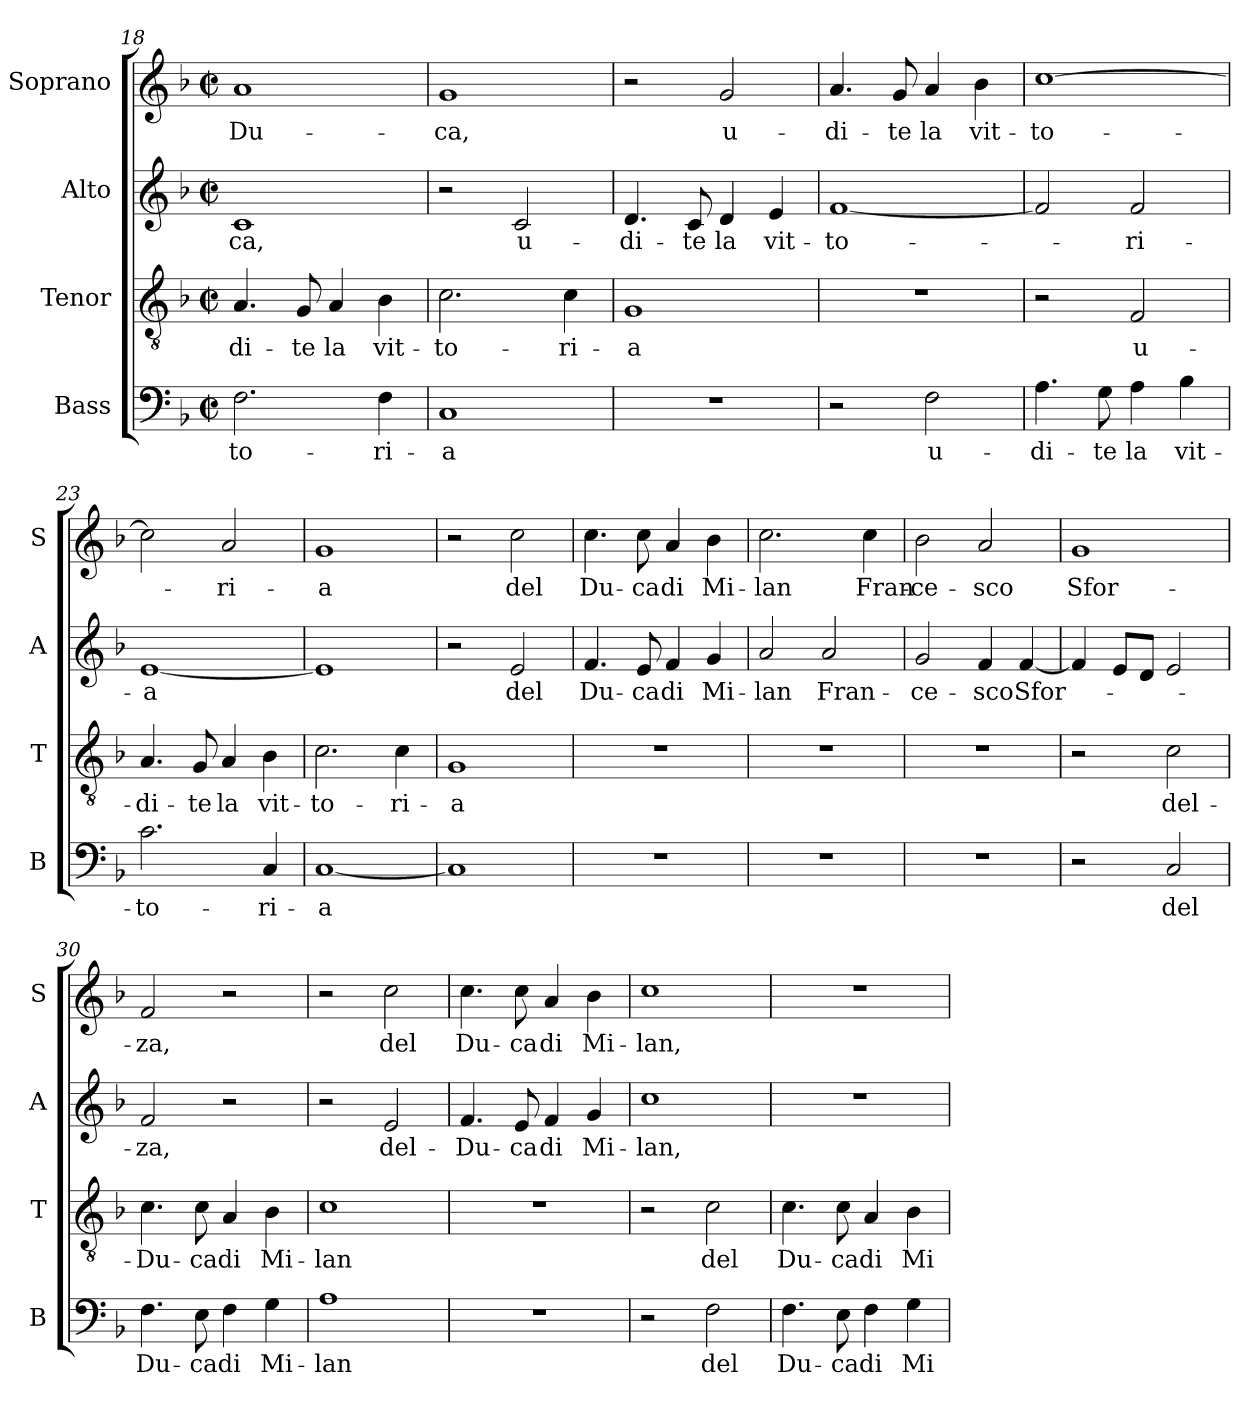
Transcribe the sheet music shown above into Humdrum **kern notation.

**kern	**text	**kern	**text	**kern	**text	**kern	**text
*part4	*part4	*part3	*part3	*part2	*part2	*part1	*part1
*staff4	*staff4	*staff3	*staff3	*staff2	*staff2	*staff1	*staff1
*I"Bass	*	*I"Tenor	*	*I"Alto	*	*I"Soprano	*
*I'B	*	*I'T	*	*I'A	*	*I'S	*
*clefF4	*	*clefGv2	*	*clefG2	*	*clefG2	*
*k[b-]	*	*k[b-]	*	*k[b-]	*	*k[b-]	*
*F:	*	*F:	*	*F:	*	*F:	*
*M2/2	*	*M2/2	*	*M2/2	*	*M2/2	*
*met(c|)	*	*met(c|)	*	*met(c|)	*	*met(c|)	*
=18	=18	=18	=18	=18	=18	=18	=18
2.F\	-to-	4.A/	-di-	1c	-ca,	1a	Du-
.	.	8G/	-te	.	.	.	.
.	.	4A/	la	.	.	.	.
4F\	-ri-	4B-\	vit-	.	.	.	.
=19	=19	=19	=19	=19	=19	=19	=19
1C	-a	2.c\	-to-	2r	.	1g	-ca,
.	.	.	.	2c/	u-	.	.
.	.	4c\	-ri-	.	.	.	.
=20	=20	=20	=20	=20	=20	=20	=20
1r	.	1G	-a	4.d/	-di-	2r	.
.	.	.	.	8c/	-te	.	.
.	.	.	.	4d/	la	2g/	u-
.	.	.	.	4e/	vit-	.	.
!!LO:PB:g=z
=21	=21	=21	=21	=21	=21	=21	=21
2r	.	1r	.	[1f	-to-	4.a/	-di-
.	.	.	.	.	.	8g/	-te
2F\	u-	.	.	.	.	4a/	la
.	.	.	.	.	.	4b-\	vit-
=22	=22	=22	=22	=22	=22	=22	=22
4.A\	-di-	2r	.	2f/]	.	[1cc	-to-
8G\	-te	.	.	.	.	.	.
4A\	la	2F/	u-	2f/	-ri-	.	.
4B-\	vit-	.	.	.	.	.	.
=23	=23	=23	=23	=23	=23	=23	=23
2.c\	-to-	4.A/	-di-	[1e	-a	2cc\]	.
.	.	8G/	-te	.	.	.	.
.	.	4A/	la	.	.	2a/	-ri-
4C/	-ri-	4B-\	vit-	.	.	.	.
=24	=24	=24	=24	=24	=24	=24	=24
[1C	-a	2.c\	-to-	1e]	.	1g	-a
.	.	4c\	-ri-	.	.	.	.
=25	=25	=25	=25	=25	=25	=25	=25
1C]	.	1G	-a	2r	.	2r	.
.	.	.	.	2e/	del	2cc\	del
=26	=26	=26	=26	=26	=26	=26	=26
1r	.	1r	.	4.f/	Du-	4.cc\	Du-
.	.	.	.	8e/	-ca	8cc\	-ca
.	.	.	.	4f/	di	4a/	di
.	.	.	.	4g/	Mi-	4b-\	Mi-
!!LO:LB:g=z
=27	=27	=27	=27	=27	=27	=27	=27
1r	.	1r	.	2a/	-lan	2.cc\	-lan
.	.	.	.	2a/	Fran-	.	.
.	.	.	.	.	.	4cc\	Fran-
=28	=28	=28	=28	=28	=28	=28	=28
1r	.	1r	.	2g/	-ce-	2b-\	-ce-
.	.	.	.	4f/	-sco	2a/	-sco
.	.	.	.	[4f/	Sfor-	.	.
=29	=29	=29	=29	=29	=29	=29	=29
2r	.	2r	.	4f/]	.	1g	Sfor-
.	.	.	.	8e/L	.	.	.
.	.	.	.	8d/J	.	.	.
2C/	del	2c\	del-	2e/	.	.	.
=30	=30	=30	=30	=30	=30	=30	=30
4.F\	Du-	4.c\	-Du-	2f/	-za,	2f/	-za,
8E\	-ca	8c\	-ca	.	.	.	.
4F\	di	4A/	di	2r	.	2r	.
4G\	Mi-	4B-\	Mi-	.	.	.	.
=31	=31	=31	=31	=31	=31	=31	=31
1A	-lan	1c	-lan	2r	.	2r	.
.	.	.	.	2e/	del-	2cc\	del
=32	=32	=32	=32	=32	=32	=32	=32
1r	.	1r	.	4.f/	-Du-	4.cc\	Du-
.	.	.	.	8e/	-ca	8cc\	-ca
.	.	.	.	4f/	di	4a/	di
.	.	.	.	4g/	Mi-	4b-\	Mi-
!!LO:LB:g=z
=33	=33	=33	=33	=33	=33	=33	=33
2r	.	2r	.	1cc	-lan,	1cc	-lan,
2F\	del	2c\	del	.	.	.	.
=34	=34	=34	=34	=34	=34	=34	=34
4.F\	Du-	4.c\	Du-	1r	.	1r	.
8E\	-ca	8c\	-ca	.	.	.	.
4F\	di	4A/	di	.	.	.	.
4G\	Mi-	4B-\	Mi-	.	.	.	.
=	=	=	=	=	=	=	=
*-	*-	*-	*-	*-	*-	*-	*-
